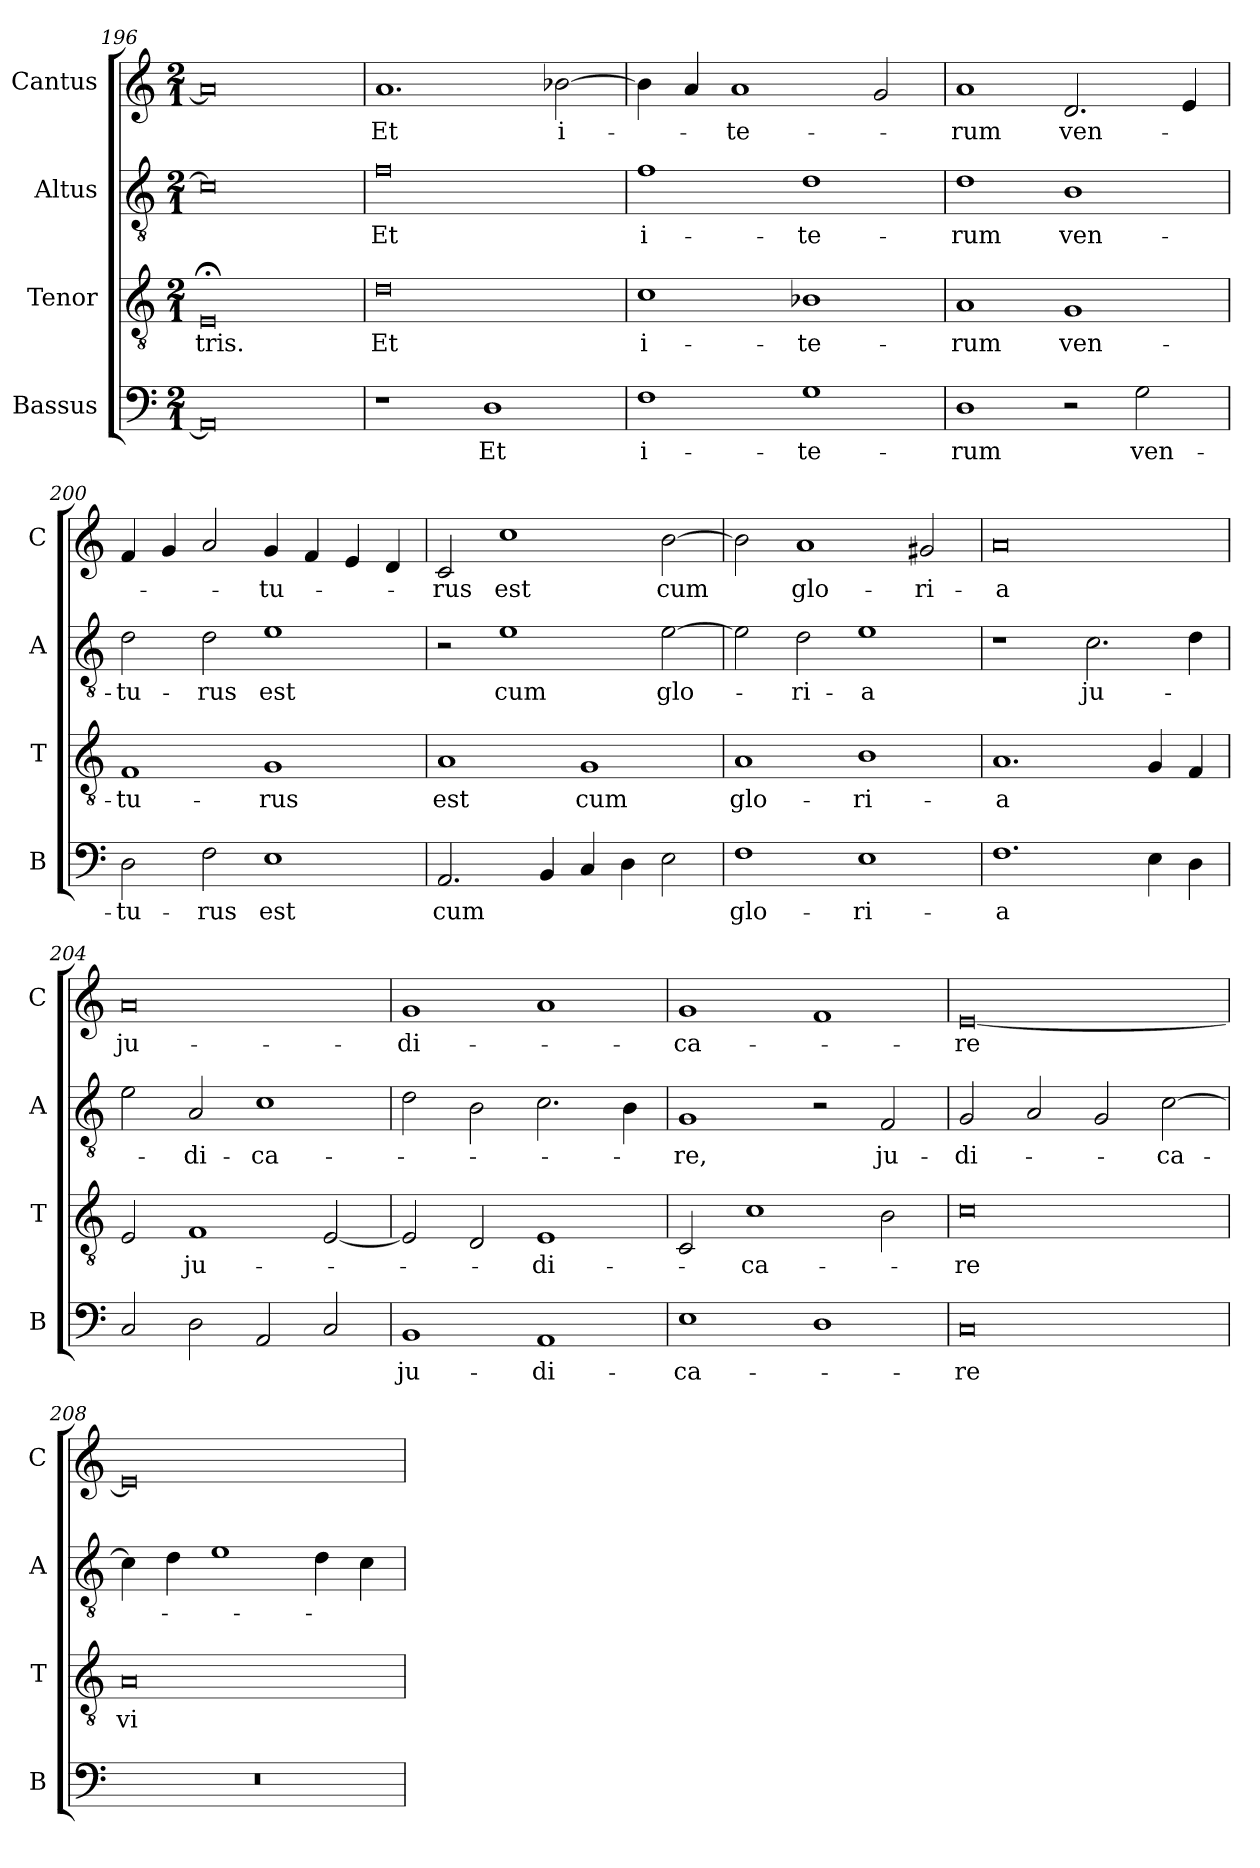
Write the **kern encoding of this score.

**kern	**text	**kern	**text	**kern	**text	**kern	**text
*part4	*part4	*part3	*part3	*part2	*part2	*part1	*part1
*staff4	*staff4	*staff3	*staff3	*staff2	*staff2	*staff1	*staff1
*I"Bassus	*	*I"Tenor	*	*I"Altus	*	*I"Cantus	*
*I'B	*	*I'T	*	*I'A	*	*I'C	*
*clefF4	*	*clefGv2	*	*clefGv2	*	*clefG2	*
*k[]	*	*k[]	*	*k[]	*	*k[]	*
*M2/1	*	*M2/1	*	*M2/1	*	*M2/1	*
=196	=196	=196	=196	=196	=196	=196	=196
0AA]	.	0E;<	-tris.	0c]	.	0a]	.
=197	=197	=197	=197	=197	=197	=197	=197
1r	.	0d	Et	0f	Et	1.a	Et
1D	Et	.	.	.	.	.	.
.	.	.	.	.	.	[2b-X	i-
=198	=198	=198	=198	=198	=198	=198	=198
1F	i-	1c	i-	1f	i-	4b-]	.
.	.	.	.	.	.	4a	.
.	.	.	.	.	.	1a	-te-
1G	-te-	1B-i	-te-	1d	-te-	.	.
.	.	.	.	.	.	2g	.
=199	=199	=199	=199	=199	=199	=199	=199
1D	-rum	1A	-rum	1d	-rum	1a	-rum
!	!	!	!	!	!LO:LY:i	!	!
2r	.	1G	ven-	1B	ven-	2.d	ven-
!	!LO:LY:i	!	!	!	!	!	!
2G	ven-	.	.	.	.	.	.
.	.	.	.	.	.	4e	.
=200	=200	=200	=200	=200	=200	=200	=200
!	!LO:LY:i	!	!	!	!LO:LY:i	!	!
2D	-tu-	1F	-tu-	2d	-tu-	4f	.
.	.	.	.	.	.	4g	.
!	!LO:LY:i	!	!	!	!LO:LY:i	!	!
2F	-rus	.	.	2d	-rus	2a	.
!	!LO:LY:i	!	!	!	!LO:LY:i	!	!
1E	est	1G	-rus	1e	est	4g	-tu-
.	.	.	.	.	.	4f	.
.	.	.	.	.	.	4e	.
.	.	.	.	.	.	4d	.
=201	=201	=201	=201	=201	=201	=201	=201
!	!LO:LY:i	!	!	!	!	!	!
2.AA	cum	1A	est	2r	.	2c	-rus
.	.	.	.	1e	cum	1cc	est
4BB	.	.	.	.	.	.	.
4C	.	1G	cum	.	.	.	.
4D	.	.	.	.	.	.	.
2E	.	.	.	[2e	glo-	[2b	cum
=202	=202	=202	=202	=202	=202	=202	=202
!	!LO:LY:i	!	!	!	!	!	!
1F	glo-	1A	glo-	2e]	.	2b]	.
.	.	.	.	2d	-ri-	1a	glo-
!	!LO:LY:i	!	!	!	!	!	!
1E	-ri-	1B	-ri-	1e	-a	.	.
.	.	.	.	.	.	2g#X	-ri-
=203	=203	=203	=203	=203	=203	=203	=203
!	!LO:LY:i	!	!	!	!	!	!
1.F	-a	1.A	-a	1r	.	0a	-a
!	!	!	!	!	!LO:LY:i	!	!
.	.	.	.	2.c	ju-	.	.
4E	.	4G	.	.	.	.	.
4D	.	4F	.	4d	.	.	.
=204	=204	=204	=204	=204	=204	=204	=204
2C	.	2E	.	2e	.	0a	ju-
!	!	!	!	!	!LO:LY:i	!	!
2D	.	1F	ju-	2A	-di-	.	.
!	!	!	!	!	!LO:LY:i	!	!
2AA	.	.	.	1c	-ca-	.	.
2C	.	[2E	.	.	.	.	.
=205	=205	=205	=205	=205	=205	=205	=205
!	!LO:LY:i	!	!	!	!	!	!
1BB	ju-	2E]	.	2d	.	1g	-di-
.	.	2D	.	2B	.	.	.
!	!LO:LY:i	!	!	!	!	!	!
1AA	-di-	1E	-di-	2.c	.	1a	.
.	.	.	.	4B	.	.	.
=206	=206	=206	=206	=206	=206	=206	=206
!	!LO:LY:i	!	!	!	!LO:LY:i	!	!
1E	-ca-	2C	.	1G	-re,	1g	-ca-
.	.	1c	-ca-	.	.	.	.
1D	.	.	.	2r	.	1f	.
!	!	!	!	!	!LO:LY:i	!	!
.	.	2B	.	2F	ju-	.	.
=207	=207	=207	=207	=207	=207	=207	=207
!	!LO:LY:i	!	!	!	!LO:LY:i	!	!
0C	-re	0c	-re	2G	-di-	[0e	-re
.	.	.	.	2A	.	.	.
.	.	.	.	2G	.	.	.
!	!	!	!	!	!LO:LY:i	!	!
.	.	.	.	[2c	-ca-	.	.
=208	=208	=208	=208	=208	=208	=208	=208
0r	.	0A	vi-	4c]	.	0e]	.
.	.	.	.	4d	.	.	.
.	.	.	.	1e	.	.	.
.	.	.	.	4d	.	.	.
.	.	.	.	4c	.	.	.
=	=	=	=	=	=	=	=
*-	*-	*-	*-	*-	*-	*-	*-
